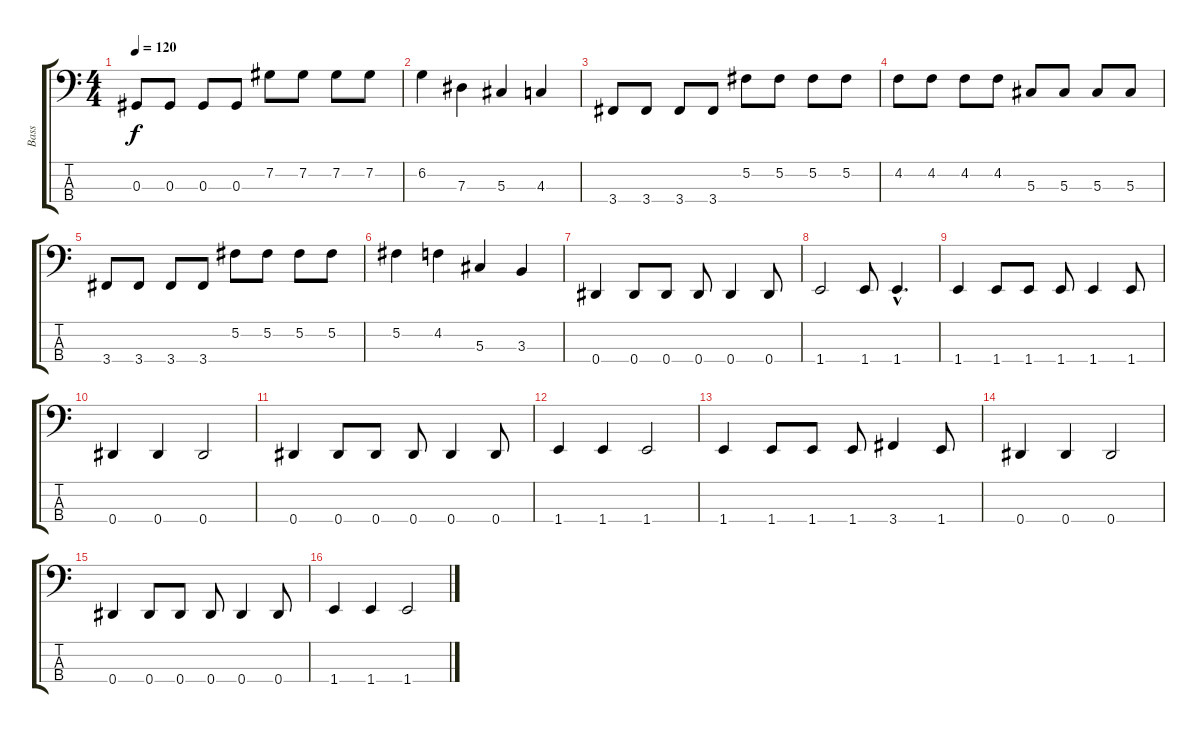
\track ("Bass" "Bass") {instrument electricbasspick}
\staff {score tabs}
\tuning (Gb2 Db2 Ab1 Eb1) {hide}
\ts (4 4)
\tempo 120
\clef f4
\ks c
0.3.8{dy f} 0.3.8 0.3.8 0.3.8 7.2.8 7.2.8 7.2.8 7.2.8 |
6.2.4 7.3.4 5.3.4 4.3.4 |
3.4.8 3.4.8 3.4.8 3.4.8 5.2.8 5.2.8 5.2.8 5.2.8 |
4.2.8 4.2.8 4.2.8 4.2.8 5.3.8 5.3.8 5.3.8 5.3.8 |
3.4.8 3.4.8 3.4.8 3.4.8 5.2.8 5.2.8 5.2.8 5.2.8 |
5.2.4 4.2.4 5.3.4 3.3.4 |
0.4.4 0.4.8 0.4.8 0.4.8 0.4.4 0.4.8 |
1.4.2 1.4.8 1.4{hac}.4{d} |
1.4.4 1.4.8 1.4.8 1.4.8 1.4.4 1.4.8 |
0.4.4 0.4.4 0.4.2 |
0.4.4 0.4.8 0.4.8 0.4.8 0.4.4 0.4.8 |
1.4.4 1.4.4 1.4.2 |
1.4.4 1.4.8 1.4.8 1.4.8 3.4.4 1.4.8 |
0.4.4 0.4.4 0.4.2 |
0.4.4 0.4.8 0.4.8 0.4.8 0.4.4 0.4.8 |
1.4.4 1.4.4 1.4.2
